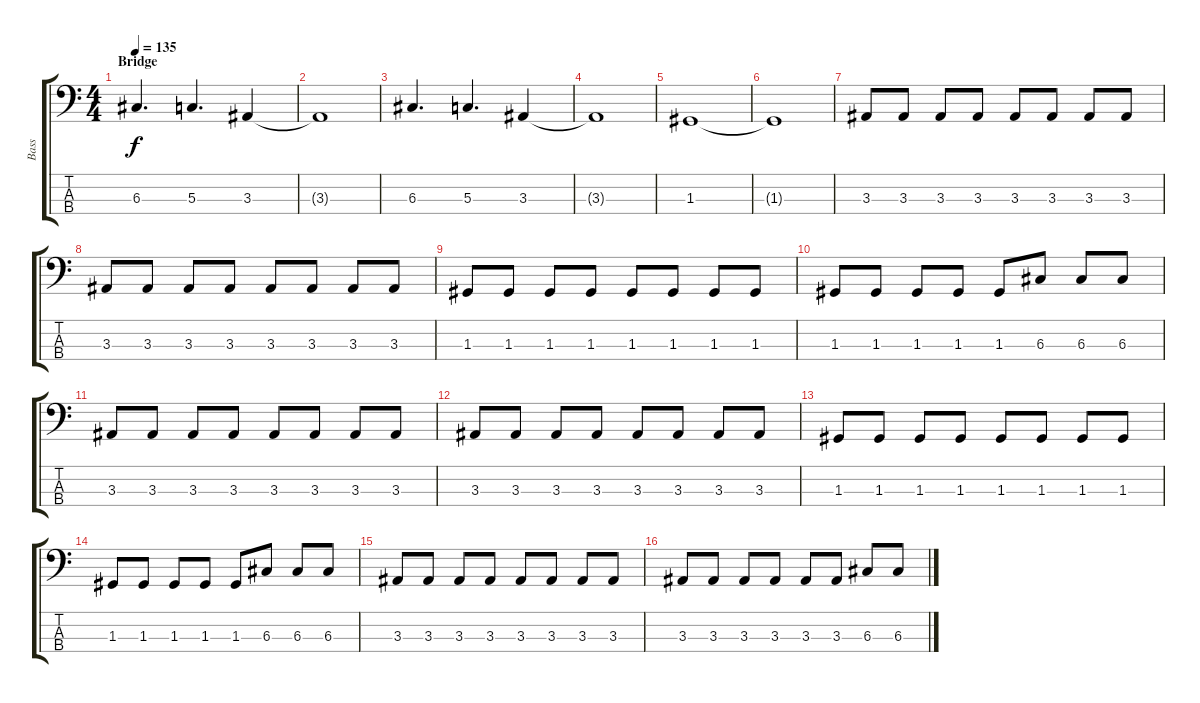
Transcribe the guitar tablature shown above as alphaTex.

\track ("Bass" "Bass") {instrument electricbassfinger}
\staff {score tabs}
\tuning (F2 C2 G1 C1) {hide}
\ts (4 4)
\section ("" "Bridge")
\tempo 135
\clef f4
\ks c
6.3.4{d dy f} 5.3.4{d} 3.3.4 |
3.3{t}.1 |
6.3.4{d} 5.3.4{d} 3.3.4 |
3.3{t}.1 |
1.3.1 |
1.3{t}.1 |
3.3.8 3.3.8 3.3.8 3.3.8 3.3.8 3.3.8 3.3.8 3.3.8 |
3.3.8 3.3.8 3.3.8 3.3.8 3.3.8 3.3.8 3.3.8 3.3.8 |
1.3.8 1.3.8 1.3.8 1.3.8 1.3.8 1.3.8 1.3.8 1.3.8 |
1.3.8 1.3.8 1.3.8 1.3.8 1.3.8 6.3.8 6.3.8 6.3.8 |
3.3.8 3.3.8 3.3.8 3.3.8 3.3.8 3.3.8 3.3.8 3.3.8 |
3.3.8 3.3.8 3.3.8 3.3.8 3.3.8 3.3.8 3.3.8 3.3.8 |
1.3.8 1.3.8 1.3.8 1.3.8 1.3.8 1.3.8 1.3.8 1.3.8 |
1.3.8 1.3.8 1.3.8 1.3.8 1.3.8 6.3.8 6.3.8 6.3.8 |
3.3.8 3.3.8 3.3.8 3.3.8 3.3.8 3.3.8 3.3.8 3.3.8 |
3.3.8 3.3.8 3.3.8 3.3.8 3.3.8 3.3.8 6.3.8 6.3.8
